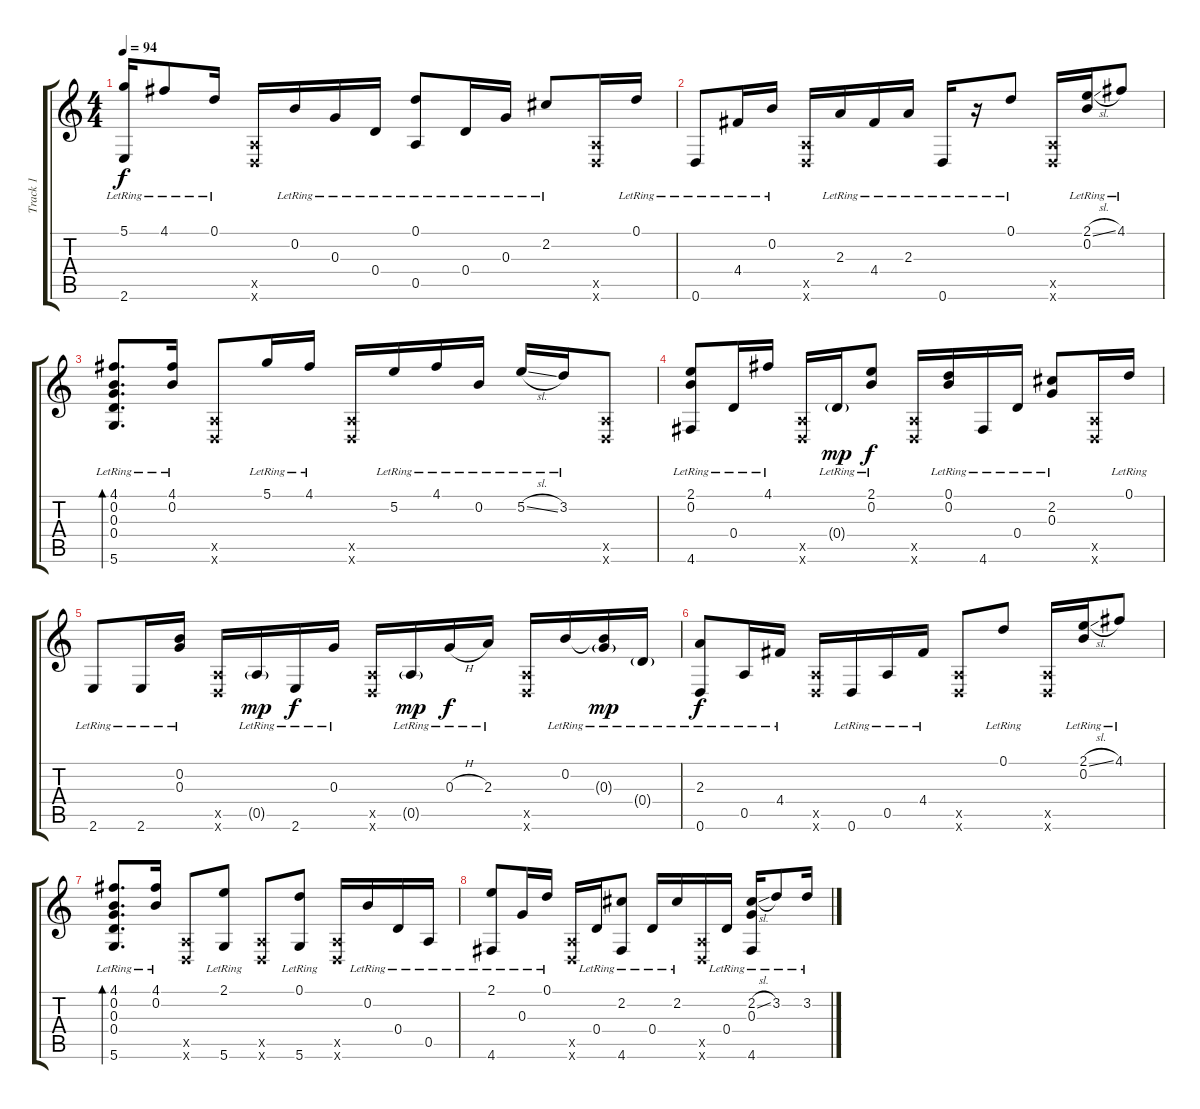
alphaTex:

\track ("Track 1" "Track 1") {instrument acousticguitarsteel}
\staff {score tabs}
\tuning (D4 B3 G3 D3 A2 D2) {hide}
\ts (4 4)
\tempo 94
\clef g2
\ks c
(5.1{lr} 2.6{lr}).16{dy f} 4.1{lr}.8 0.1{lr}.16 (0.5{x} 0.6{x}).16 0.2{lr}.16 0.3{lr}.16 0.4{lr}.16 (0.1{lr} 0.5{lr}).8 0.4{lr}.16 0.3{lr}.16 2.2{lr}.8 (0.5{x} 0.6{x}).16 0.1{lr}.16 |
0.6{lr}.8 4.4{lr}.16 0.2{lr}.16 (0.5{x} 0.6{x}).16 2.3{lr}.16 4.4{lr}.16 2.3{lr}.16 0.6{lr}.16 r.16 0.1{lr}.8 (0.5{x} 0.6{x}).16 (2.1{sl lr} 0.2{lr}).16 4.1{lr}.8 |
(4.1{lr} 0.2{lr} 0.3{lr} 0.4{lr} 5.6{lr}).8{d bd 240} (4.1{lr} 0.2{lr}).16 (0.5{x} 0.6{x}).8 5.1{lr}.16 4.1{lr}.16 (0.5{x} 0.6{x}).16 5.2{lr}.16 4.1{lr}.16 0.2{lr}.16 5.2{sl lr}.16 3.2{lr}.16 (0.5{x} 0.6{x}).8 |
(2.1{lr} 0.2{lr} 4.6{lr}).8 0.4{lr}.16 4.1{lr}.16 (0.5{x} 0.6{x}).16 0.4{g lr}.16{dy mp} (2.1{lr} 0.2{lr}).8{dy f} (0.5{x} 0.6{x}).16 (0.1{lr} 0.2{lr}).16 4.6{lr}.16 0.4{lr}.16 (2.2{lr} 0.3{lr}).8 (0.5{x} 0.6{x}).16 0.1{lr}.16 |
2.6{lr}.8 2.6{lr}.16 (0.2{lr} 0.3{lr}).16 (0.5{x} 0.6{x}).16 0.5{g lr}.16{dy mp} 2.6{lr}.16{dy f} 0.3{lr}.16 (0.5{x} 0.6{x}).16 0.5{g lr}.16{dy mp} 0.3{h lr}.16{dy f} 2.3{lr}.16 (0.5{x} 0.6{x}).16 0.2{lr}.16 (0.2{t} 0.3{g lr}).16{dy mp} 0.4{g lr}.16 |
(2.3{lr} 0.6{lr}).8{dy f} 0.5{lr}.16 4.4{lr}.16 (0.5{x} 0.6{x}).16 0.6{lr}.16 0.5{lr}.16 4.4{lr}.16 (0.5{x} 0.6{x}).8 0.1{lr}.8 (0.5{x} 0.6{x}).16 (2.1{sl lr} 0.2{lr}).16 4.1{lr}.8 |
(4.1{lr} 0.2{lr} 0.3{lr} 0.4{lr} 5.6{lr}).8{d bd 240} (4.1{lr} 0.2{lr}).16 (0.5{x} 0.6{x}).8 (2.1{lr} 5.6{lr}).8 (0.5{x} 0.6{x}).8 (0.1{lr} 5.6{lr}).8 (0.5{x} 0.6{x}).16 0.2{lr}.16 0.4{lr}.16 0.5{lr}.16 |
(2.1{lr} 4.6{lr}).8 0.3{lr}.16 0.1{lr}.16 (0.5{x} 0.6{x}).16 0.4{lr}.16 (2.2{lr} 4.6{lr}).8 0.4{lr}.16 2.2{lr}.16 (0.5{x} 0.6{x}).16 0.4{lr}.16 (2.2{sl lr} 0.3{lr} 4.6{lr}).16 3.2{lr}.8 3.2{lr}.16
